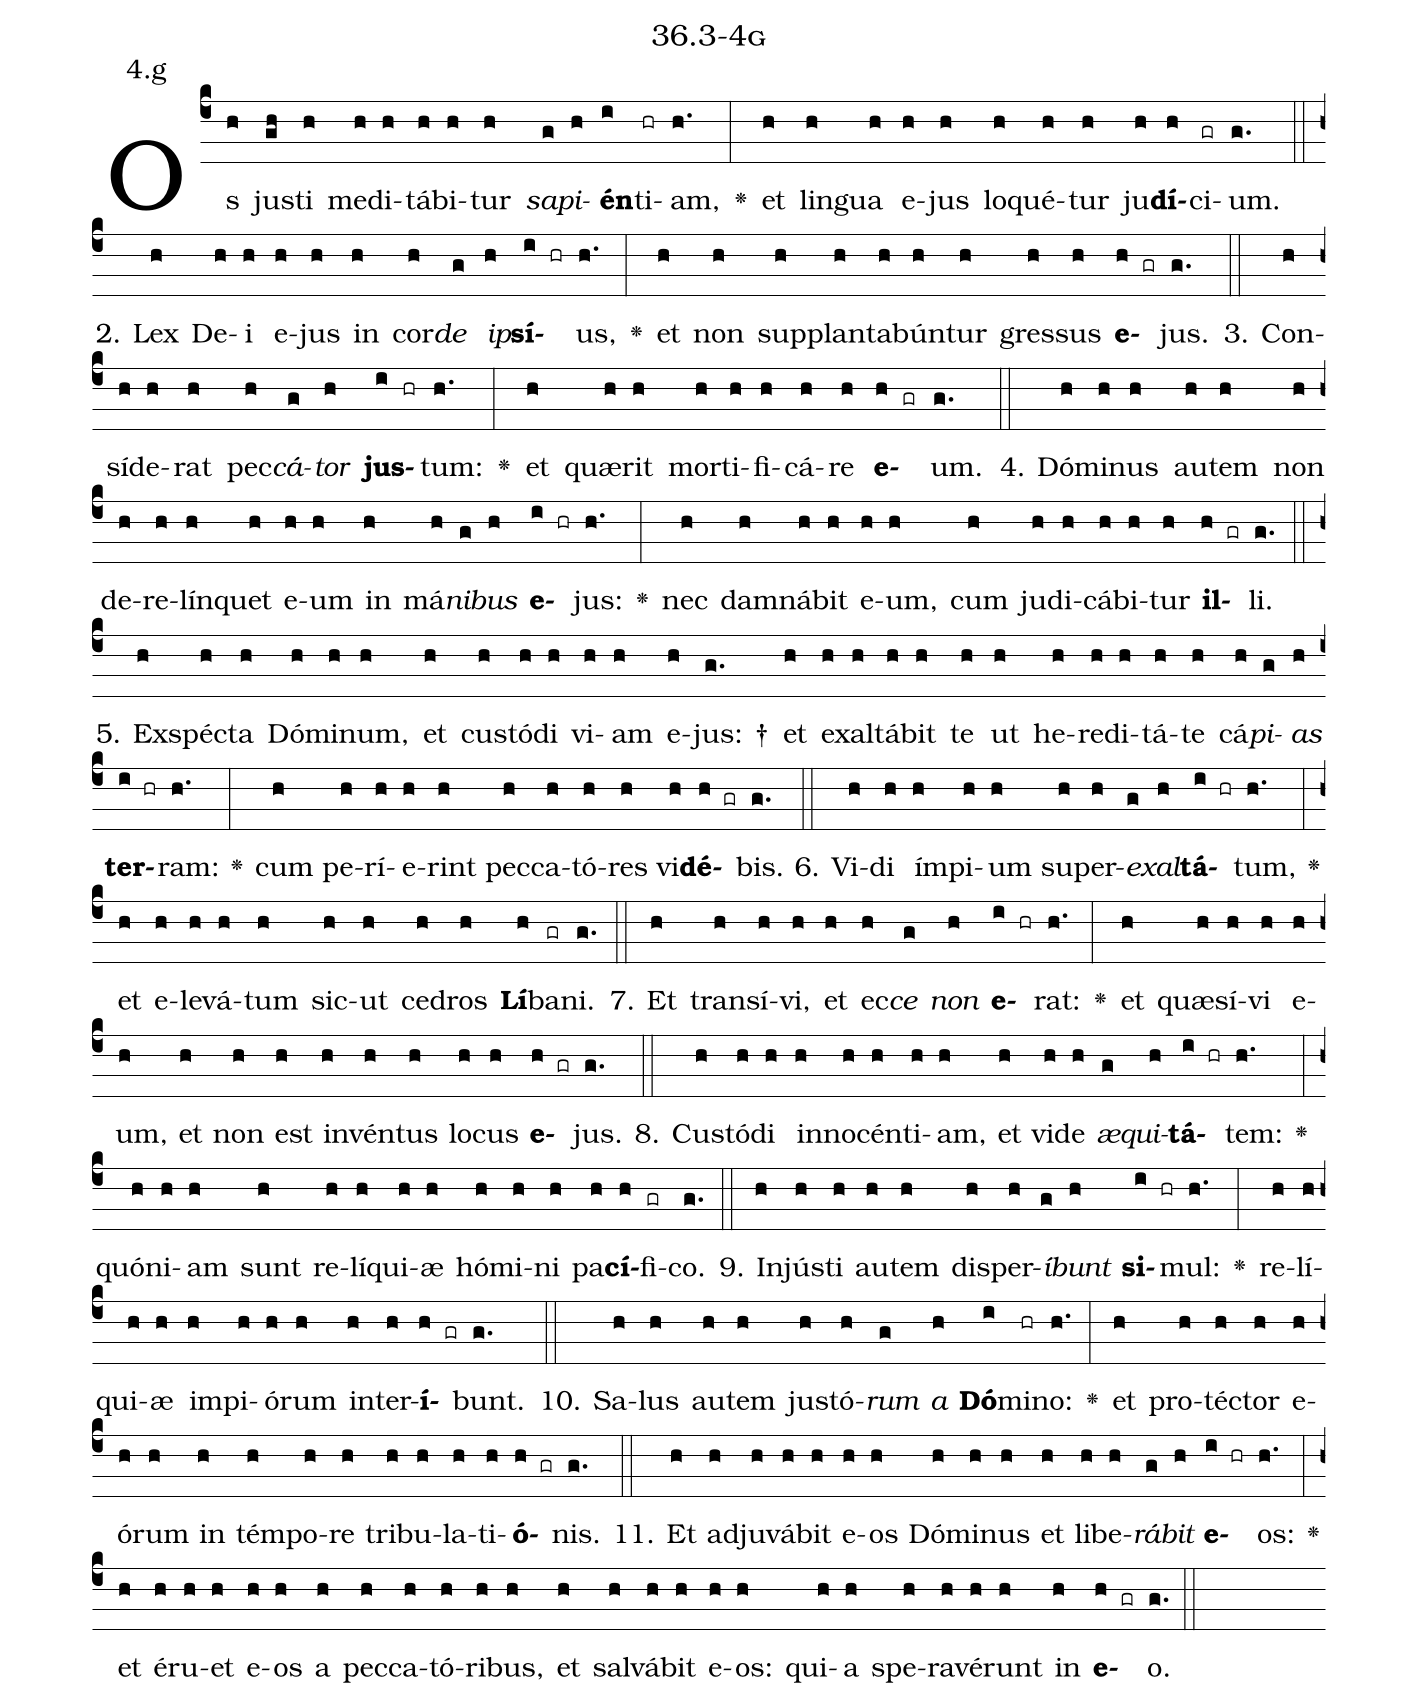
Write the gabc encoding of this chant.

name: 36.3-4g;
annotation: 4.g;
%%
(c4)Os(h) jus(gh)ti(h) me(h)di(h)tá(h)bi(h)tur(h) <i>sa</i>(g)<i>pi</i>(h)<b>én</b>(i)ti(hr)am,(h.) <v>\greheightstar</v>(:) et(h) lin(h)gua(h) e(h)jus(h) lo(h)qué(h)tur(h) ju(h)<b>dí</b>(h)ci(gr)um.(g.) (::)
2. Lex(h) De(h)i(h) e(h)jus(h) in(h) cor(h)<i>de</i>(g) <i>ip</i>(h)<b>sí</b>(i hr)us,(h.) <v>\greheightstar</v>(:) et(h) non(h) sup(h)plan(h)ta(h)bún(h)tur(h) gres(h)sus(h) <b>e</b>(h gr)jus.(g.) (::)
3. Con(h)sí(h)de(h)rat(h) pec(h)<i>cá</i>(g)<i>tor</i>(h) <b>jus</b>(i hr)tum:(h.) <v>\greheightstar</v>(:) et(h) quæ(h)rit(h) mor(h)ti(h)fi(h)cá(h)re(h) <b>e</b>(h gr)um.(g.) (::)
4. Dó(h)mi(h)nus(h) au(h)tem(h) non(h) de(h)re(h)lín(h)quet(h) e(h)um(h) in(h) má(h)<i>ni</i>(g)<i>bus</i>(h) <b>e</b>(i hr)jus:(h.) <v>\greheightstar</v>(:) nec(h) dam(h)ná(h)bit(h) e(h)um,(h) cum(h) ju(h)di(h)cá(h)bi(h)tur(h) <b>il</b>(h gr)li.(g.) (::)
5. Ex(h)spéc(h)ta(h) Dó(h)mi(h)num,(h) et(h) cus(h)tó(h)di(h) vi(h)am(h) e(h)jus: †(g.) et(h) ex(h)al(h)tá(h)bit(h) te(h) ut(h) he(h)re(h)di(h)tá(h)te(h) cá(h)<i>pi</i>(g)<i>as</i>(h) <b>ter</b>(i hr)ram:(h.) <v>\greheightstar</v>(:) cum(h) pe(h)rí(h)e(h)rint(h) pec(h)ca(h)tó(h)res(h) vi(h)<b>dé</b>(h gr)bis.(g.) (::)
6. Vi(h)di(h) ím(h)pi(h)um(h) su(h)per(h)<i>ex</i>(g)<i>al</i>(h)<b>tá</b>(i hr)tum,(h.) <v>\greheightstar</v>(:) et(h) e(h)le(h)vá(h)tum(h) sic(h)ut(h) ce(h)dros(h) <b>Lí</b>(h)ba(gr)ni.(g.) (::)
7. Et(h) trans(h)í(h)vi,(h) et(h) ec(h)<i>ce</i>(g) <i>non</i>(h) <b>e</b>(i hr)rat:(h.) <v>\greheightstar</v>(:) et(h) quæ(h)sí(h)vi(h) e(h)um,(h) et(h) non(h) est(h) in(h)vén(h)tus(h) lo(h)cus(h) <b>e</b>(h gr)jus.(g.) (::)
8. Cus(h)tó(h)di(h) in(h)no(h)cén(h)ti(h)am,(h) et(h) vi(h)de(h) <i>æ</i>(g)<i>qui</i>(h)<b>tá</b>(i hr)tem:(h.) <v>\greheightstar</v>(:) quón(h)i(h)am(h) sunt(h) re(h)lí(h)qui(h)æ(h) hó(h)mi(h)ni(h) pa(h)<b>cí</b>(h)fi(gr)co.(g.) (::)
9. In(h)jús(h)ti(h) au(h)tem(h) dis(h)per(h)<i>í</i>(g)<i>bunt</i>(h) <b>si</b>(i hr)mul:(h.) <v>\greheightstar</v>(:) re(h)lí(h)qui(h)æ(h) im(h)pi(h)ó(h)rum(h) in(h)ter(h)<b>í</b>(h gr)bunt.(g.) (::)
10. Sa(h)lus(h) au(h)tem(h) jus(h)tó(h)<i>rum</i>(g) <i>a</i>(h) <b>Dó</b>(i)mi(hr)no:(h.) <v>\greheightstar</v>(:) et(h) pro(h)téc(h)tor(h) e(h)ó(h)rum(h) in(h) tém(h)po(h)re(h) tri(h)bu(h)la(h)ti(h)<b>ó</b>(h gr)nis.(g.) (::)
11. Et(h) ad(h)ju(h)vá(h)bit(h) e(h)os(h) Dó(h)mi(h)nus(h) et(h) li(h)be(h)<i>rá</i>(g)<i>bit</i>(h) <b>e</b>(i hr)os:(h.) <v>\greheightstar</v>(:) et(h) é(h)ru(h)et(h) e(h)os(h) a(h) pec(h)ca(h)tó(h)ri(h)bus,(h) et(h) sal(h)vá(h)bit(h) e(h)os:(h) qui(h)a(h) spe(h)ra(h)vé(h)runt(h) in(h) <b>e</b>(h gr)o.(g.) (::)
